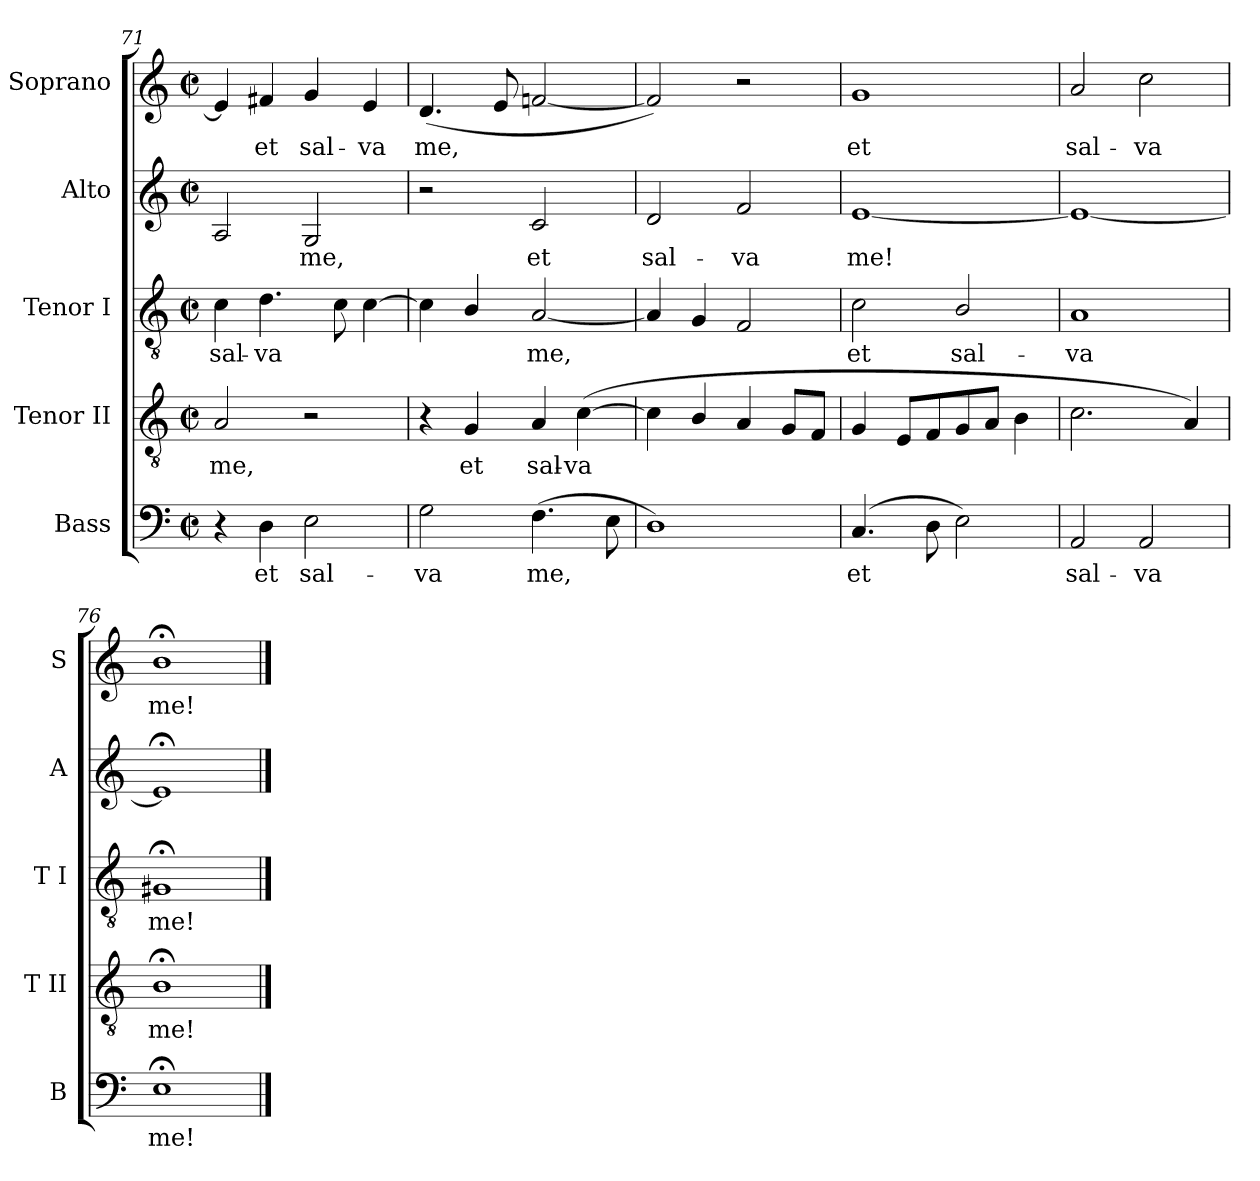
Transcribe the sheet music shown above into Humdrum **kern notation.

**kern	**text	**kern	**text	**kern	**text	**kern	**text	**kern	**text
*part5	*part5	*part4	*part4	*part3	*part3	*part2	*part2	*part1	*part1
*staff5	*staff5	*staff4	*staff4	*staff3	*staff3	*staff2	*staff2	*staff1	*staff1
*I"Bass	*	*I"Tenor II	*	*I"Tenor I	*	*I"Alto	*	*I"Soprano	*
*I'B	*	*I'T II	*	*I'T I	*	*I'A	*	*I'S	*
*clefF4	*	*clefGv2	*	*clefGv2	*	*clefG2	*	*clefG2	*
*k[]	*	*k[]	*	*k[]	*	*k[]	*	*k[]	*
*C:	*	*C:	*	*C:	*	*C:	*	*C:	*
*M2/2	*	*M2/2	*	*M2/2	*	*M2/2	*	*M2/2	*
*met(c|)	*	*met(c|)	*	*met(c|)	*	*met(c|)	*	*met(c|)	*
=71	=71	=71	=71	=71	=71	=71	=71	=71	=71
!	!	!	!LO:LY:b	!	!LO:LY:b	!	!	!	!
4r	.	2A	me,	4c	sal-	2A	.	4e]	.
!	!LO:LY:b	!	!	!	!LO:LY:b	!	!	!	!LO:LY:b
4D	et	.	.	4.d	-va	.	.	4f#X	et
!	!LO:LY:b	!	!	!	!	!	!LO:LY:b	!	!LO:LY:b
2E	sal-	2r	.	.	.	2G	me,	4g	sal-
.	.	.	.	8c	.	.	.	.	.
!	!	!	!	!	!	!	!	!	!LO:LY:b
.	.	.	.	[4c	.	.	.	4e	-va
=72	=72	=72	=72	=72	=72	=72	=72	=72	=72
!	!LO:LY:b	!	!	!	!	!	!	!	!LO:LY:b
2G	-va	4r	.	4c]	.	2r	.	(<4.d	me,
!	!	!	!LO:LY:b	!	!	!	!	!	!
.	.	4G	et	4B/	.	.	.	.	.
.	.	.	.	.	.	.	.	8e	.
!	!LO:LY:b	!	!LO:LY:b	!	!LO:LY:b	!	!LO:LY:b	!	!
(>4.F	me,	4A	sal-	[2A	me,	2c	et	[2fn	.
!	!	!	!LO:LY:b	!	!	!	!	!	!
.	.	(>[4c	-va	.	.	.	.	.	.
8E	.	.	.	.	.	.	.	.	.
=73	=73	=73	=73	=73	=73	=73	=73	=73	=73
!	!	!	!	!	!	!	!LO:LY:b	!	!
1D)	.	4c]	.	4A]	.	2d	sal-	2f])	.
.	.	4B/	.	4G	.	.	.	.	.
!	!	!	!	!	!	!	!LO:LY:b	!	!
.	.	4A	.	2F	.	2f	-va	2r	.
.	.	8GL	.	.	.	.	.	.	.
.	.	8FJ	.	.	.	.	.	.	.
=74	=74	=74	=74	=74	=74	=74	=74	=74	=74
!	!LO:LY:b	!	!	!	!LO:LY:b	!	!LO:LY:b	!	!LO:LY:b
(>4.C	et	4G	.	2c	et	[1e	me!	1g	et
.	.	8EL	.	.	.	.	.	.	.
8D	.	8F	.	.	.	.	.	.	.
!	!	!	!	!	!LO:LY:b	!	!	!	!
2E)	.	8G	.	2B/	sal-	.	.	.	.
.	.	8AJ	.	.	.	.	.	.	.
.	.	4B	.	.	.	.	.	.	.
=75	=75	=75	=75	=75	=75	=75	=75	=75	=75
!	!LO:LY:b	!	!	!	!LO:LY:b	!	!	!	!LO:LY:b
2AA	sal-	2.c	.	1A	-va	1e_	.	2a	sal-
!	!LO:LY:b	!	!	!	!	!	!	!	!LO:LY:b
2AA	-va	.	.	.	.	.	.	2cc	-va
.	.	4A)	.	.	.	.	.	.	.
=76	=76	=76	=76	=76	=76	=76	=76	=76	=76
!	!LO:LY:b	!	!LO:LY:b	!	!LO:LY:b	!	!	!	!LO:LY:b
1E;<	me!	1B;<	me!	1G#X;<	me!	1e;<]	.	1b;<	me!
==	==	==	==	==	==	==	==	==	==
*-	*-	*-	*-	*-	*-	*-	*-	*-	*-
